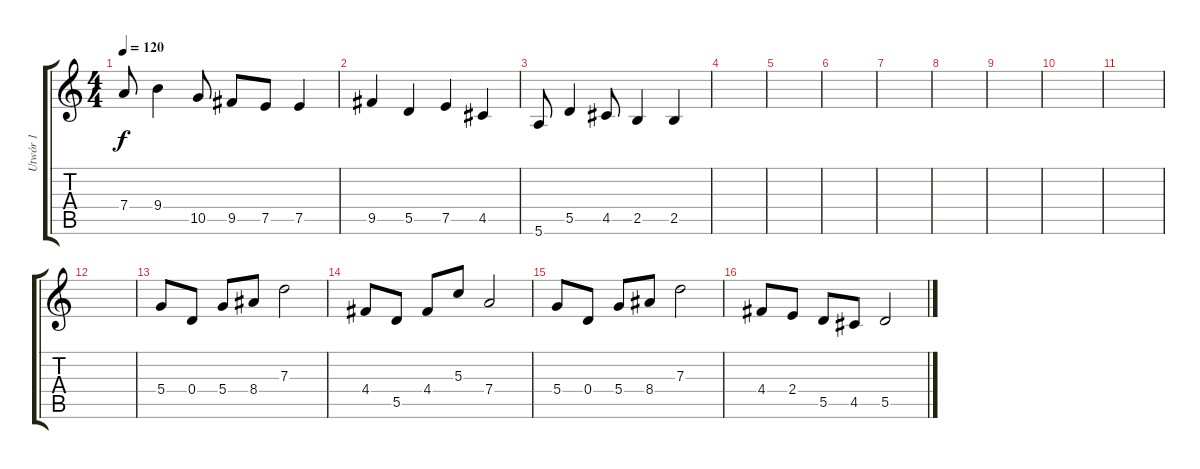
\track ("Utwór 1" "Utwór 1") {instrument acousticguitarnylon}
\staff {score tabs}
\tuning (E4 B3 G3 D3 A2 E2) {hide}
\ts (4 4)
\tempo 120
\clef g2
\ks c
7.4.8{dy f} 9.4.4 10.5.8 9.5.8 7.5.8 7.5.4 |
9.5.4 5.5.4 7.5.4 4.5.4 |
5.6.8 5.5.4 4.5.8 2.5.4 2.5.4 |
|
|
|
|
|
|
|
|
|
5.4.8 0.4.8 5.4.8 8.4.8 7.3.2 |
4.4.8 5.5.8 4.4.8 5.3.8 7.4.2 |
5.4.8 0.4.8 5.4.8 8.4.8 7.3.2 |
4.4.8 2.4.8 5.5.8 4.5.8 5.5.2
